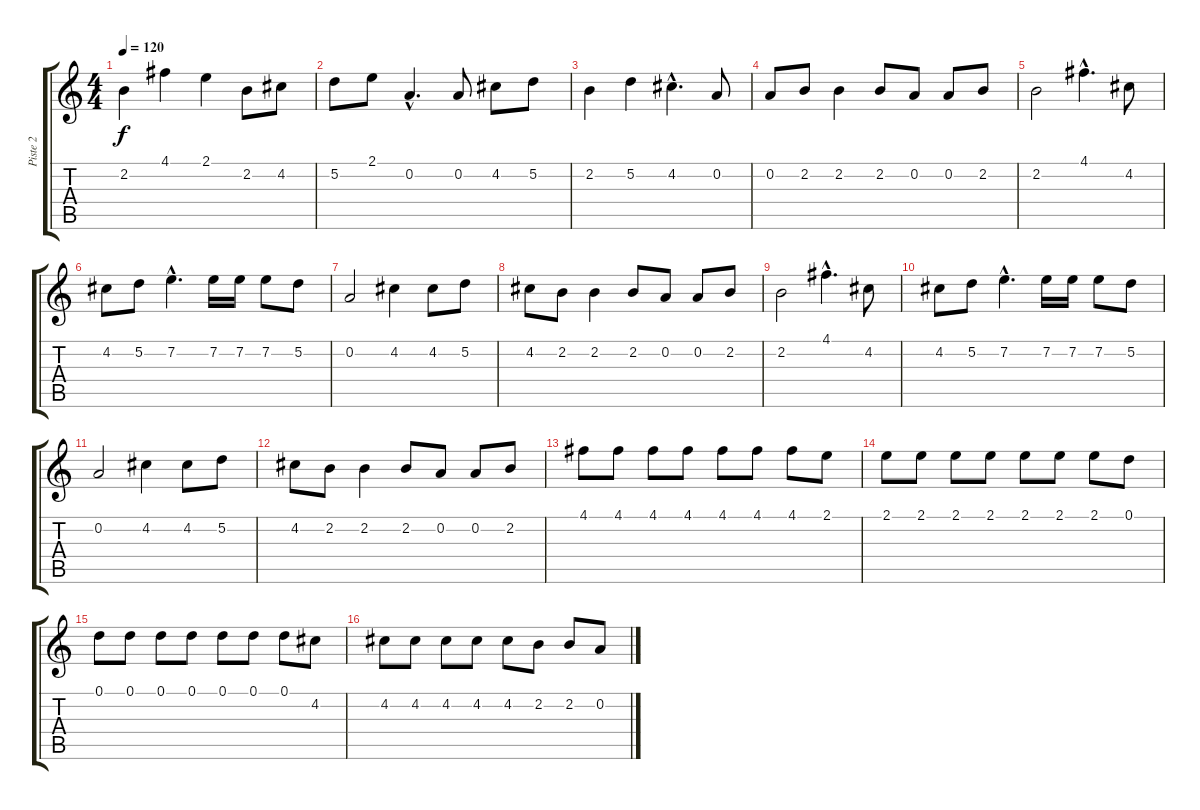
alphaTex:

\track ("Piste 2" "Piste 2") {instrument distortionguitar}
\staff {score tabs}
\tuning (D4 A3 F3 C3 G2 D2) {hide}
\ts (4 4)
\tempo 120
\clef g2
\ks c
2.2.4{dy f} 4.1.4 2.1.4 2.2.8 4.2.8 |
5.2.8 2.1.8 0.2{hac}.4{d} 0.2.8 4.2.8 5.2.8 |
2.2.4 5.2.4 4.2{hac}.4{d} 0.2.8 |
0.2.8 2.2.8 2.2.4 2.2.8 0.2.8 0.2.8 2.2.8 |
2.2.2 4.1{hac}.4{d} 4.2.8 |
4.2.8 5.2.8 7.2{hac}.4{d} 7.2.16 7.2.16 7.2.8 5.2.8 |
0.2.2 4.2.4 4.2.8 5.2.8 |
4.2.8 2.2.8 2.2.4 2.2.8 0.2.8 0.2.8 2.2.8 |
2.2.2 4.1{hac}.4{d} 4.2.8 |
4.2.8 5.2.8 7.2{hac}.4{d} 7.2.16 7.2.16 7.2.8 5.2.8 |
0.2.2 4.2.4 4.2.8 5.2.8 |
4.2.8 2.2.8 2.2.4 2.2.8 0.2.8 0.2.8 2.2.8 |
4.1.8 4.1.8 4.1.8 4.1.8 4.1.8 4.1.8 4.1.8 2.1.8 |
2.1.8 2.1.8 2.1.8 2.1.8 2.1.8 2.1.8 2.1.8 0.1.8 |
0.1.8 0.1.8 0.1.8 0.1.8 0.1.8 0.1.8 0.1.8 4.2.8 |
4.2.8 4.2.8 4.2.8 4.2.8 4.2.8 2.2.8 2.2.8 0.2.8
